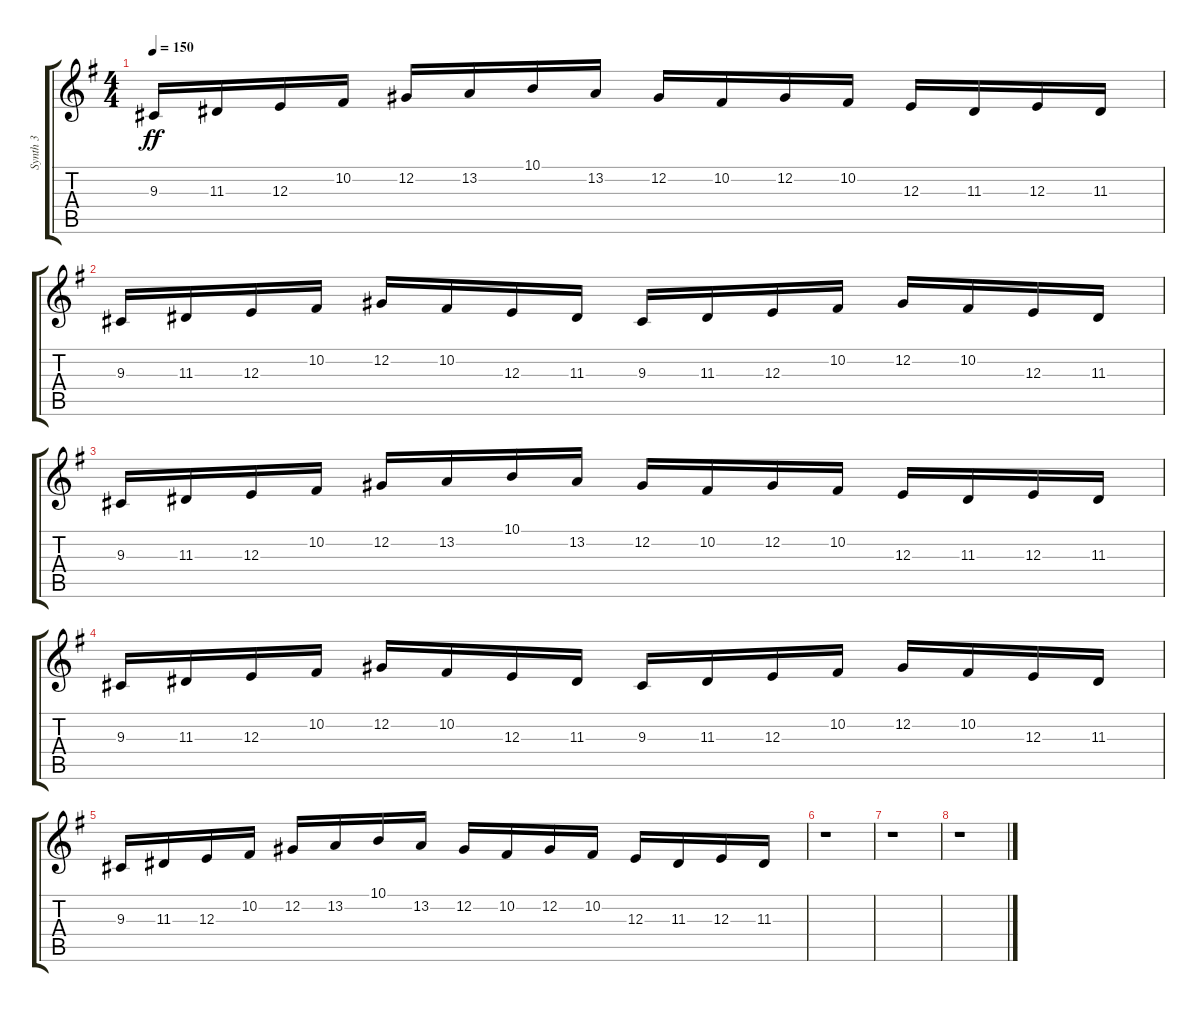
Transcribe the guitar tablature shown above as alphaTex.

\track ("Synth 3" "Synth 3") {instrument harpsichord}
\staff {score tabs}
\tuning (Db4 Ab3 E3 B2 Gb2 Db2) {hide}
\ts (4 4)
\tempo 150
\clef g2
\ks g
9.3.16{dy ff} 11.3.16 12.3.16 10.2.16 12.2.16 13.2.16 10.1.16 13.2.16 12.2.16 10.2.16 12.2.16 10.2.16 12.3.16 11.3.16 12.3.16 11.3.16 |
9.3.16 11.3.16 12.3.16 10.2.16 12.2.16 10.2.16 12.3.16 11.3.16 9.3.16 11.3.16 12.3.16 10.2.16 12.2.16 10.2.16 12.3.16 11.3.16 |
9.3.16 11.3.16 12.3.16 10.2.16 12.2.16 13.2.16 10.1.16 13.2.16 12.2.16 10.2.16 12.2.16 10.2.16 12.3.16 11.3.16 12.3.16 11.3.16 |
9.3.16 11.3.16 12.3.16 10.2.16 12.2.16 10.2.16 12.3.16 11.3.16 9.3.16 11.3.16 12.3.16 10.2.16 12.2.16 10.2.16 12.3.16 11.3.16 |
9.3.16 11.3.16 12.3.16 10.2.16 12.2.16 13.2.16 10.1.16 13.2.16 12.2.16 10.2.16 12.2.16 10.2.16 12.3.16 11.3.16 12.3.16 11.3.16 |
r.1 |
r.1 |
r.1
